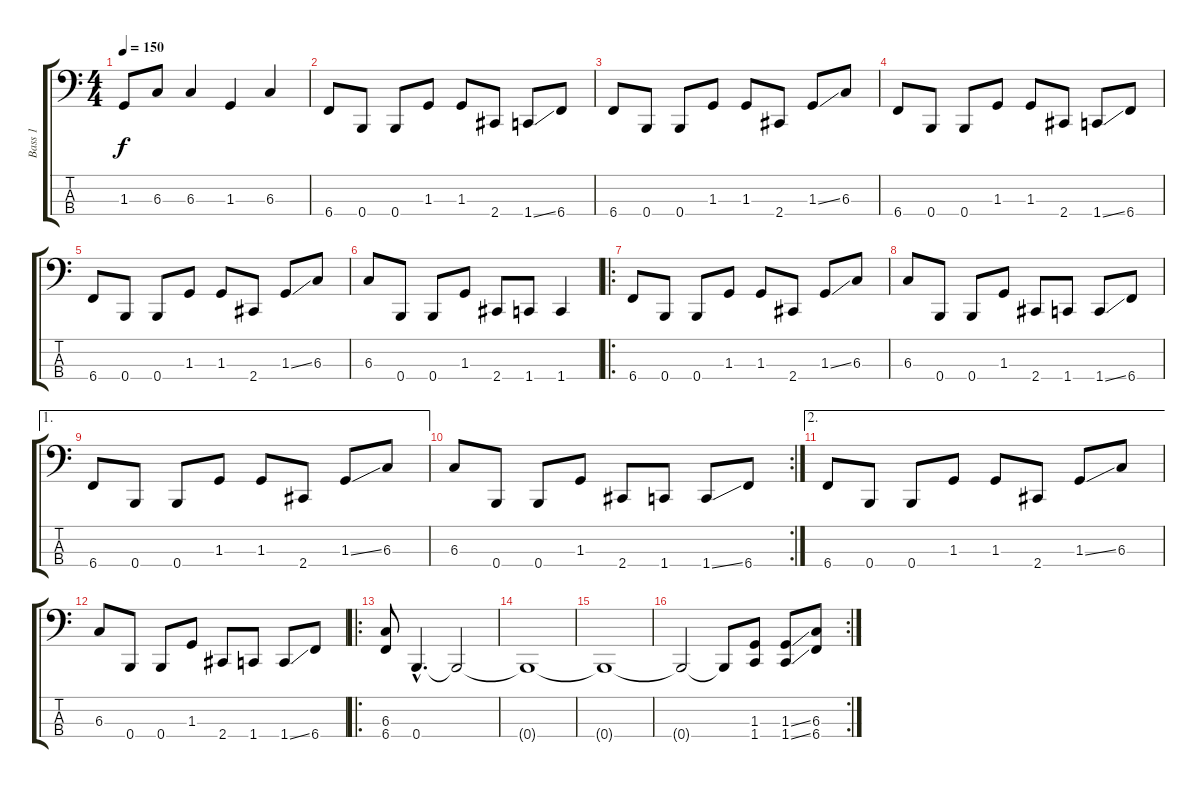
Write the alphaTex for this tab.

\track ("Bass 1" "Bass 1") {instrument electricbasspick}
\staff {score tabs}
\tuning (E2 B1 Gb1 B0) {hide}
\ts (4 4)
\tempo 150
\clef f4
\ks c
1.3{t}.8{dy f} 6.3.8 6.3.4 1.3.4 6.3.4 |
6.4.8 0.4.8 0.4.8 1.3.8 1.3.8 2.4.8 1.4{ss}.8 6.4.8 |
6.4.8 0.4.8 0.4.8 1.3.8 1.3.8 2.4.8 1.3{ss}.8 6.3.8 |
6.4.8 0.4.8 0.4.8 1.3.8 1.3.8 2.4.8 1.4{ss}.8 6.4.8 |
6.4.8 0.4.8 0.4.8 1.3.8 1.3.8 2.4.8 1.3{ss}.8 6.3.8 |
6.3.8 0.4.8 0.4.8 1.3.8 2.4.8 1.4.8 1.4.4 |
\ro
6.4.8 0.4.8 0.4.8 1.3.8 1.3.8 2.4.8 1.3{ss}.8 6.3.8 |
6.3.8 0.4.8 0.4.8 1.3.8 2.4.8 1.4.8 1.4{ss}.8 6.4.8 |
\ae 1
6.4.8 0.4.8 0.4.8 1.3.8 1.3.8 2.4.8 1.3{ss}.8 6.3.8 |
\rc 2
6.3.8 0.4.8 0.4.8 1.3.8 2.4.8 1.4.8 1.4{ss}.8 6.4.8 |
\ae 2
6.4.8 0.4.8 0.4.8 1.3.8 1.3.8 2.4.8 1.3{ss}.8 6.3.8 |
6.3.8 0.4.8 0.4.8 1.3.8 2.4.8 1.4.8 1.4{ss}.8 6.4.8 |
\ro
(6.3 6.4).8 0.4{hac}.4{d} 0.4{t}.2 |
0.4{t}.1 |
0.4{t}.1 |
\rc 2
0.4{t}.2 0.4{t}.8 (1.3 1.4).8 (1.3{ss} 1.4{ss}).8 (6.3 6.4).8
